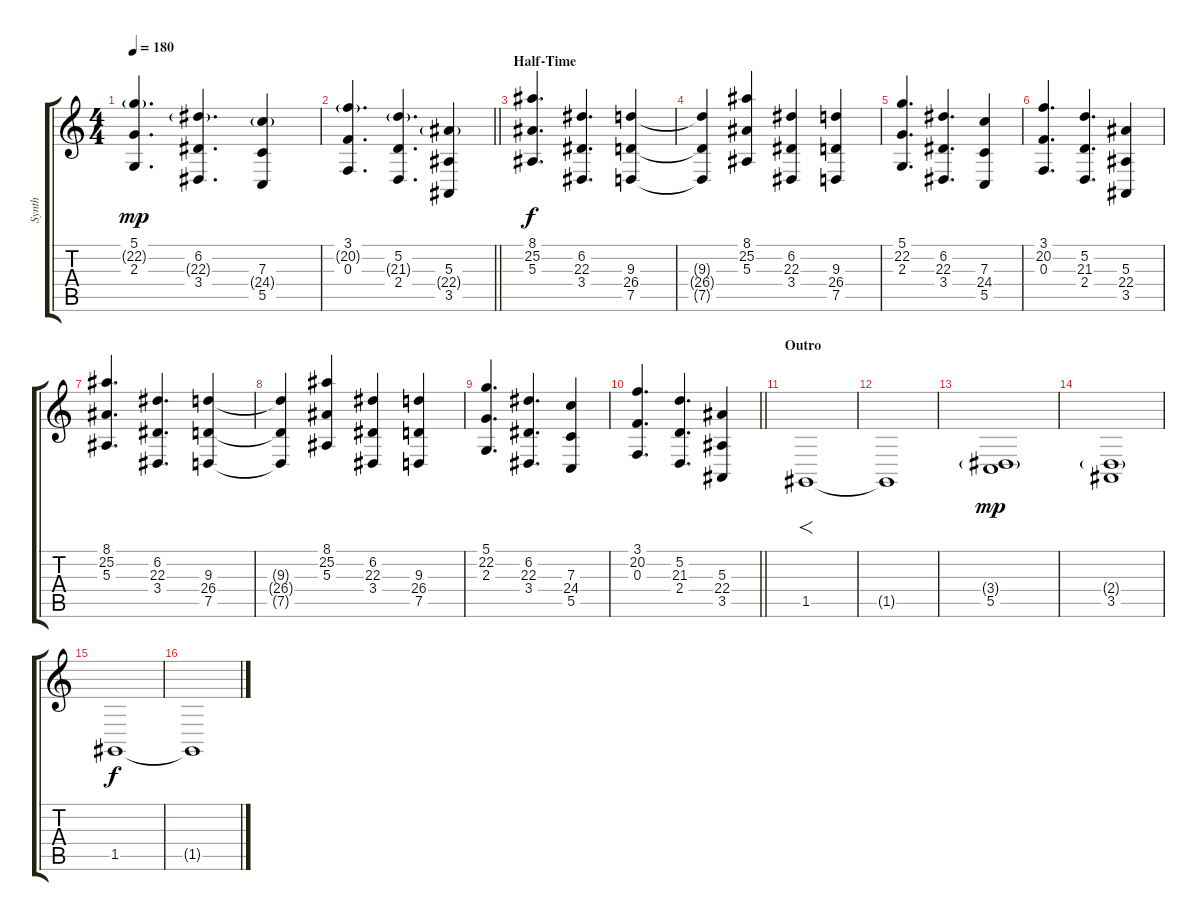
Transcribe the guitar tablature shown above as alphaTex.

\track ("Synth" "Synth") {mute instrument lead2sawtooth}
\staff {score tabs}
\tuning (D4 A3 F3 C3 G2 C2) {hide}
\ts (4 4)
\tempo 180
\clef g2
\ks c
(5.1 22.2{g} 2.3).4{d dy mp} (6.2 22.3{g} 3.4).4{d} (7.3 24.4{g} 5.5).4 |
\barLineRight lightlight
(3.1 20.2{g} 0.3).4{d} (5.2 21.3{g} 2.4).4{d} (5.3 22.4{g} 3.5).4 |
\section ("" "Half-Time")
(8.1 25.2 5.3).4{d dy f} (6.2 22.3 3.4).4{d} (9.3 26.4 7.5).4 |
(9.3{t} 26.4{t} 7.5{t}).4 (8.1 25.2 5.3).4 (6.2 22.3 3.4).4 (9.3 26.4 7.5).4 |
(5.1 22.2 2.3).4{d} (6.2 22.3 3.4).4{d} (7.3 24.4 5.5).4 |
(3.1 20.2 0.3).4{d} (5.2 21.3 2.4).4{d} (5.3 22.4 3.5).4 |
(8.1 25.2 5.3).4{d} (6.2 22.3 3.4).4{d} (9.3 26.4 7.5).4 |
(9.3{t} 26.4{t} 7.5{t}).4 (8.1 25.2 5.3).4 (6.2 22.3 3.4).4 (9.3 26.4 7.5).4 |
(5.1 22.2 2.3).4{d} (6.2 22.3 3.4).4{d} (7.3 24.4 5.5).4 |
\barLineRight lightlight
(3.1 20.2 0.3).4{d} (5.2 21.3 2.4).4{d} (5.3 22.4 3.5).4 |
\section ("" "Outro")
1.5.1{f} |
1.5{t}.1 |
(3.4{g} 5.5).1{dy mp} |
(2.4{g} 3.5).1 |
1.5.1{dy f} |
1.5{t}.1
